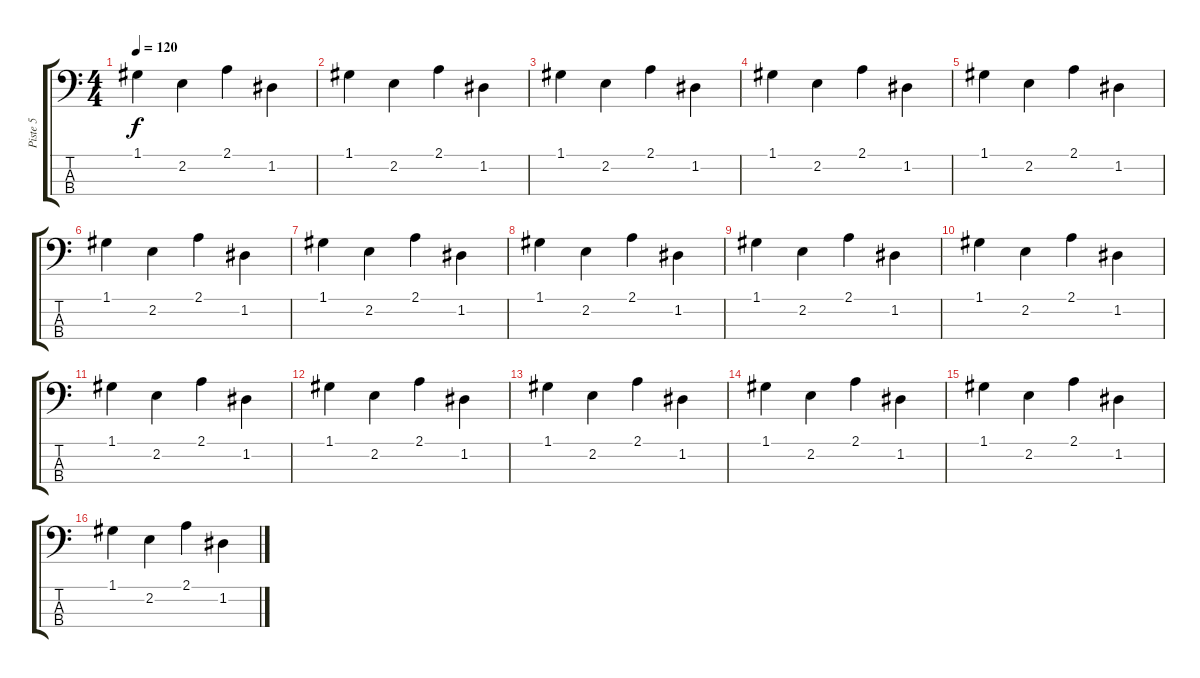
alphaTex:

\track ("Piste 5" "Piste 5") {instrument acousticbass}
\staff {score tabs}
\tuning (G2 D2 A1 E1) {hide}
\ts (4 4)
\tempo 120
\clef f4
\ks c
1.1.4{dy f} 2.2.4 2.1.4 1.2.4 |
1.1.4 2.2.4 2.1.4 1.2.4 |
1.1.4 2.2.4 2.1.4 1.2.4 |
1.1.4 2.2.4 2.1.4 1.2.4 |
1.1.4 2.2.4 2.1.4 1.2.4 |
1.1.4 2.2.4 2.1.4 1.2.4 |
1.1.4 2.2.4 2.1.4 1.2.4 |
1.1.4 2.2.4 2.1.4 1.2.4 |
1.1.4 2.2.4 2.1.4 1.2.4 |
1.1.4 2.2.4 2.1.4 1.2.4 |
1.1.4 2.2.4 2.1.4 1.2.4 |
1.1.4 2.2.4 2.1.4 1.2.4 |
1.1.4 2.2.4 2.1.4 1.2.4 |
1.1.4 2.2.4 2.1.4 1.2.4 |
1.1.4 2.2.4 2.1.4 1.2.4 |
1.1.4 2.2.4 2.1.4 1.2.4
